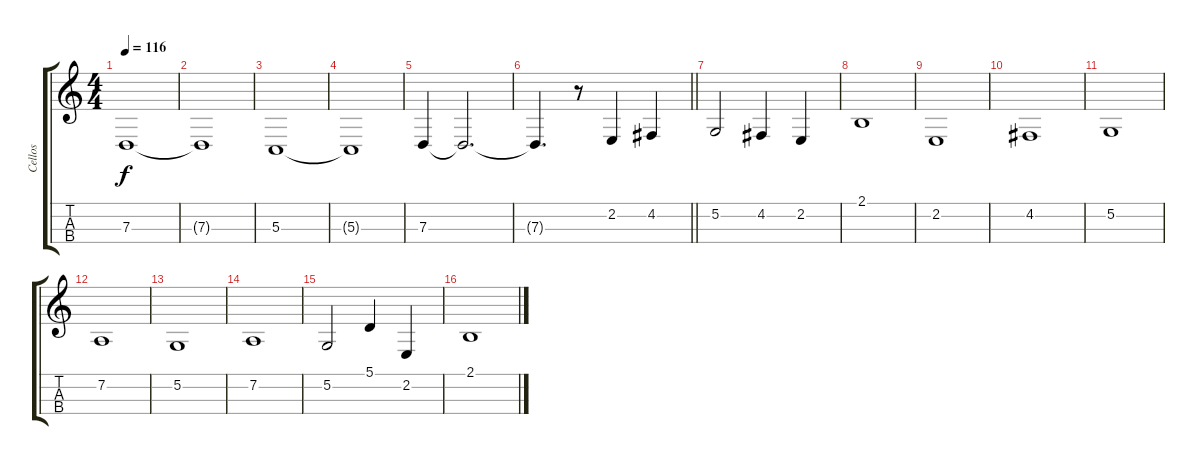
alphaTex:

\track ("Cellos" "Cellos") {instrument cello}
\staff {score tabs}
\tuning (A3 D3 G2 C2) {hide}
\ts (4 4)
\tempo 116
\clef g2
\ks c
7.3.1{dy f} |
7.3{t}.1 |
5.3.1 |
5.3{t}.1 |
7.3.4 7.3{t}.2{d volume 0} |
\barLineRight lightlight
7.3{t}.4{d} r.8 2.2.4{volume 7} 4.2.4 |
\section ("" "")
5.2.2{volume 8} 4.2.4 2.2.4 |
2.1.1 |
2.2.1 |
4.2.1 |
5.2.1 |
7.2.1 |
5.2.1 |
7.2.1 |
5.2.2 5.1.4 2.2.4 |
2.1.1
